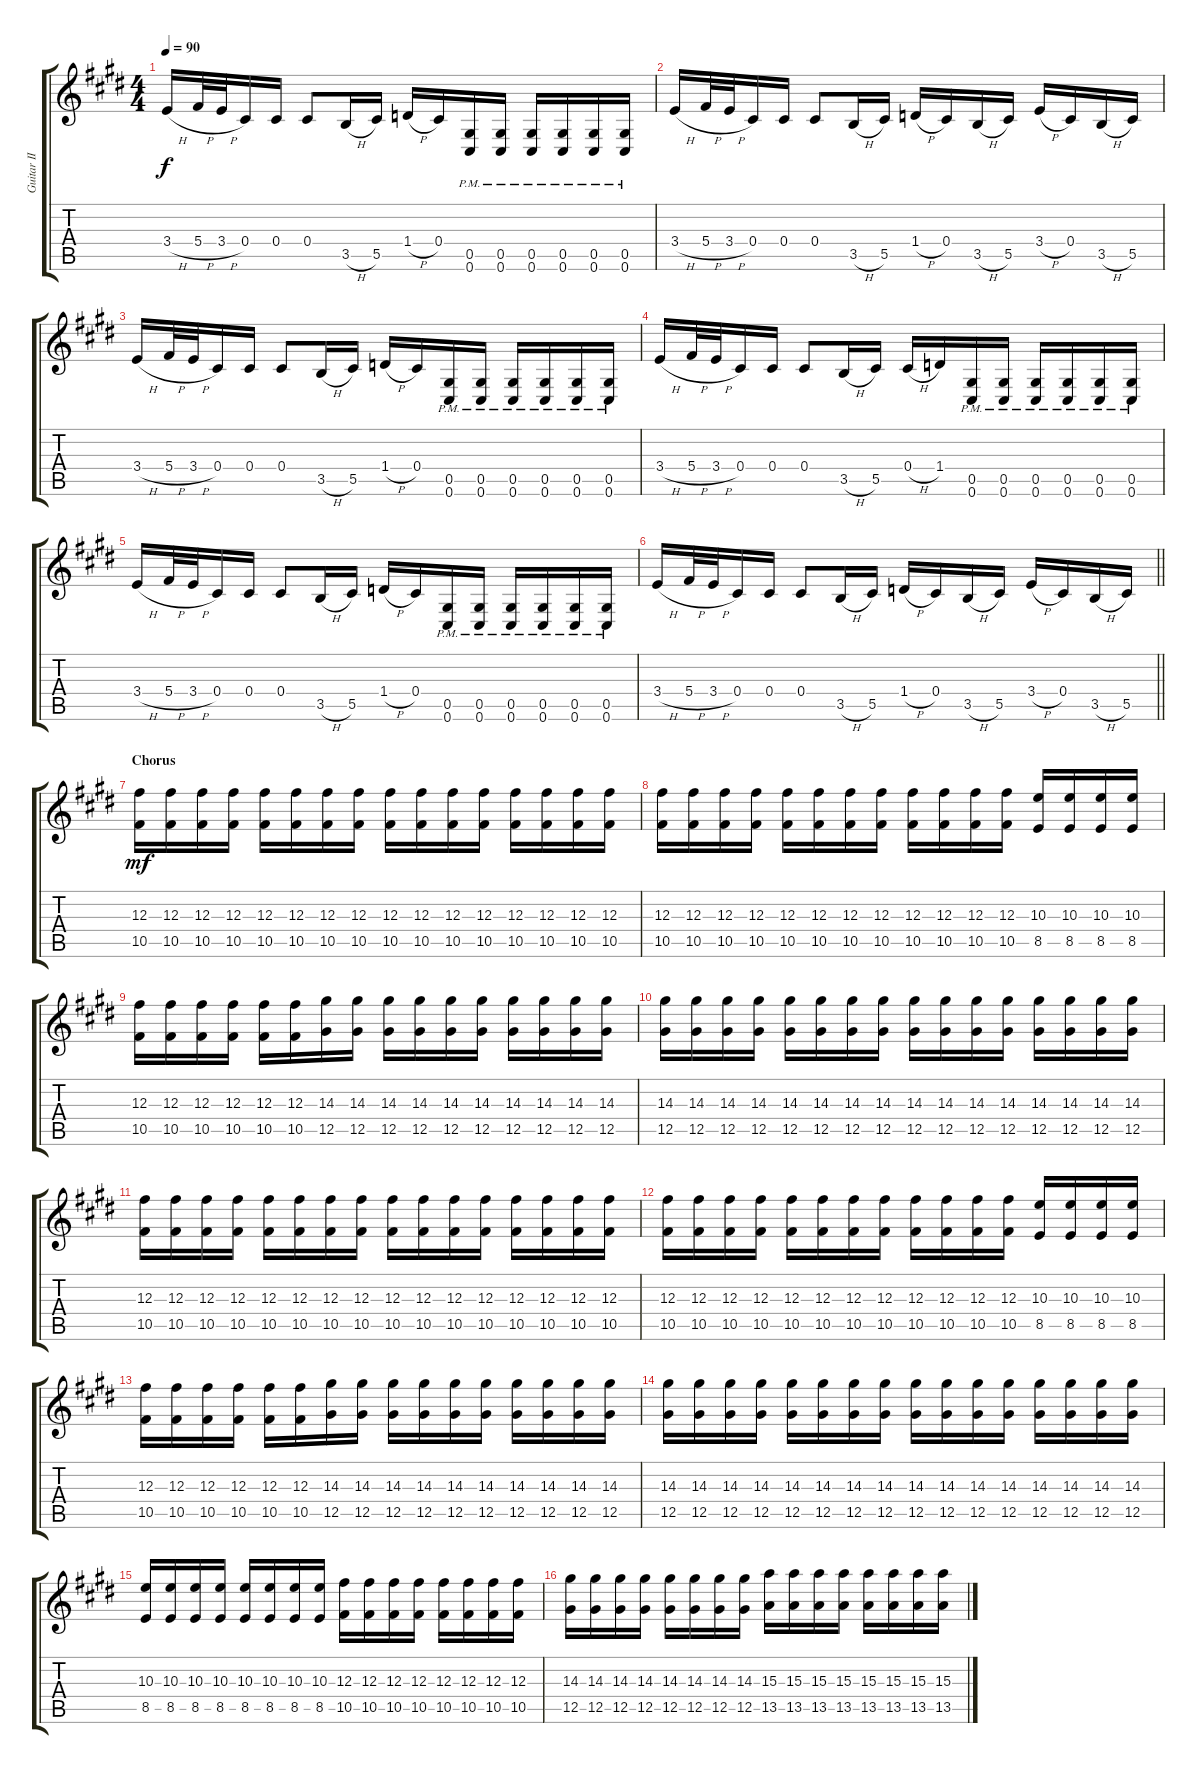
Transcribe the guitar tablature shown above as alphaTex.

\track ("Guitar II" "Guitar II") {instrument distortionguitar}
\staff {score tabs}
\tuning (Eb4 Bb3 Gb3 Db3 Ab2 Db2) {hide}
\ts (4 4)
\tempo 90
\clef g2
\ks c#minor
3.4{h}.16{dy f} 5.4{h}.32 3.4{h}.32 0.4.16 0.4.16 0.4.8 3.5{h}.16 5.5.16 1.4{h}.16 0.4.16 (0.5{pm} 0.6{pm}).16 (0.5{pm} 0.6{pm}).16 (0.5{pm} 0.6{pm}).16 (0.5{pm} 0.6{pm}).16 (0.5{pm} 0.6{pm}).16 (0.5{pm} 0.6{pm}).16 |
3.4{h}.16 5.4{h}.32 3.4{h}.32 0.4.16 0.4.16 0.4.8 3.5{h}.16 5.5.16 1.4{h}.16 0.4.16 3.5{h}.16 5.5.16 3.4{h}.16 0.4.16 3.5{h}.16 5.5.16 |
3.4{h}.16 5.4{h}.32 3.4{h}.32 0.4.16 0.4.16 0.4.8 3.5{h}.16 5.5.16 1.4{h}.16 0.4.16 (0.5{pm} 0.6{pm}).16 (0.5{pm} 0.6{pm}).16 (0.5{pm} 0.6{pm}).16 (0.5{pm} 0.6{pm}).16 (0.5{pm} 0.6{pm}).16 (0.5{pm} 0.6{pm}).16 |
3.4{h}.16 5.4{h}.32 3.4{h}.32 0.4.16 0.4.16 0.4.8 3.5{h}.16 5.5.16 0.4{h}.16 1.4.16 (0.5{pm} 0.6{pm}).16 (0.5{pm} 0.6{pm}).16 (0.5{pm} 0.6{pm}).16 (0.5{pm} 0.6{pm}).16 (0.5{pm} 0.6{pm}).16 (0.5{pm} 0.6{pm}).16 |
3.4{h}.16 5.4{h}.32 3.4{h}.32 0.4.16 0.4.16 0.4.8 3.5{h}.16 5.5.16 1.4{h}.16 0.4.16 (0.5{pm} 0.6{pm}).16 (0.5{pm} 0.6{pm}).16 (0.5{pm} 0.6{pm}).16 (0.5{pm} 0.6{pm}).16 (0.5{pm} 0.6{pm}).16 (0.5{pm} 0.6{pm}).16 |
\barLineRight lightlight
3.4{h}.16 5.4{h}.32 3.4{h}.32 0.4.16 0.4.16 0.4.8 3.5{h}.16 5.5.16 1.4{h}.16 0.4.16 3.5{h}.16 5.5.16 3.4{h}.16 0.4.16 3.5{h}.16 5.5.16 |
\section ("" "Chorus")
(12.3 10.5).16{dy mf volume 12 balance 2} (12.3 10.5).16 (12.3 10.5).16 (12.3 10.5).16 (12.3 10.5).16 (12.3 10.5).16 (12.3 10.5).16 (12.3 10.5).16 (12.3 10.5).16 (12.3 10.5).16 (12.3 10.5).16 (12.3 10.5).16 (12.3 10.5).16 (12.3 10.5).16 (12.3 10.5).16 (12.3 10.5).16 |
(12.3 10.5).16 (12.3 10.5).16 (12.3 10.5).16 (12.3 10.5).16 (12.3 10.5).16 (12.3 10.5).16 (12.3 10.5).16 (12.3 10.5).16 (12.3 10.5).16 (12.3 10.5).16 (12.3 10.5).16 (12.3 10.5).16 (10.3 8.5).16 (10.3 8.5).16 (10.3 8.5).16 (10.3 8.5).16 |
(12.3 10.5).16 (12.3 10.5).16 (12.3 10.5).16 (12.3 10.5).16 (12.3 10.5).16 (12.3 10.5).16 (14.3 12.5).16 (14.3 12.5).16 (14.3 12.5).16 (14.3 12.5).16 (14.3 12.5).16 (14.3 12.5).16 (14.3 12.5).16 (14.3 12.5).16 (14.3 12.5).16 (14.3 12.5).16 |
(14.3 12.5).16 (14.3 12.5).16 (14.3 12.5).16 (14.3 12.5).16 (14.3 12.5).16 (14.3 12.5).16 (14.3 12.5).16 (14.3 12.5).16 (14.3 12.5).16 (14.3 12.5).16 (14.3 12.5).16 (14.3 12.5).16 (14.3 12.5).16 (14.3 12.5).16 (14.3 12.5).16 (14.3 12.5).16 |
(12.3 10.5).16 (12.3 10.5).16 (12.3 10.5).16 (12.3 10.5).16 (12.3 10.5).16 (12.3 10.5).16 (12.3 10.5).16 (12.3 10.5).16 (12.3 10.5).16 (12.3 10.5).16 (12.3 10.5).16 (12.3 10.5).16 (12.3 10.5).16 (12.3 10.5).16 (12.3 10.5).16 (12.3 10.5).16 |
(12.3 10.5).16 (12.3 10.5).16 (12.3 10.5).16 (12.3 10.5).16 (12.3 10.5).16 (12.3 10.5).16 (12.3 10.5).16 (12.3 10.5).16 (12.3 10.5).16 (12.3 10.5).16 (12.3 10.5).16 (12.3 10.5).16 (10.3 8.5).16 (10.3 8.5).16 (10.3 8.5).16 (10.3 8.5).16 |
(12.3 10.5).16 (12.3 10.5).16 (12.3 10.5).16 (12.3 10.5).16 (12.3 10.5).16 (12.3 10.5).16 (14.3 12.5).16 (14.3 12.5).16 (14.3 12.5).16 (14.3 12.5).16 (14.3 12.5).16 (14.3 12.5).16 (14.3 12.5).16 (14.3 12.5).16 (14.3 12.5).16 (14.3 12.5).16 |
(14.3 12.5).16 (14.3 12.5).16 (14.3 12.5).16 (14.3 12.5).16 (14.3 12.5).16 (14.3 12.5).16 (14.3 12.5).16 (14.3 12.5).16 (14.3 12.5).16 (14.3 12.5).16 (14.3 12.5).16 (14.3 12.5).16 (14.3 12.5).16 (14.3 12.5).16 (14.3 12.5).16 (14.3 12.5).16 |
(10.3 8.5).16 (10.3 8.5).16 (10.3 8.5).16 (10.3 8.5).16 (10.3 8.5).16 (10.3 8.5).16 (10.3 8.5).16 (10.3 8.5).16 (12.3 10.5).16 (12.3 10.5).16 (12.3 10.5).16 (12.3 10.5).16 (12.3 10.5).16 (12.3 10.5).16 (12.3 10.5).16 (12.3 10.5).16 |
(14.3 12.5).16 (14.3 12.5).16 (14.3 12.5).16 (14.3 12.5).16 (14.3 12.5).16 (14.3 12.5).16 (14.3 12.5).16 (14.3 12.5).16 (15.3 13.5).16 (15.3 13.5).16 (15.3 13.5).16 (15.3 13.5).16 (15.3 13.5).16 (15.3 13.5).16 (15.3 13.5).16 (15.3 13.5).16
